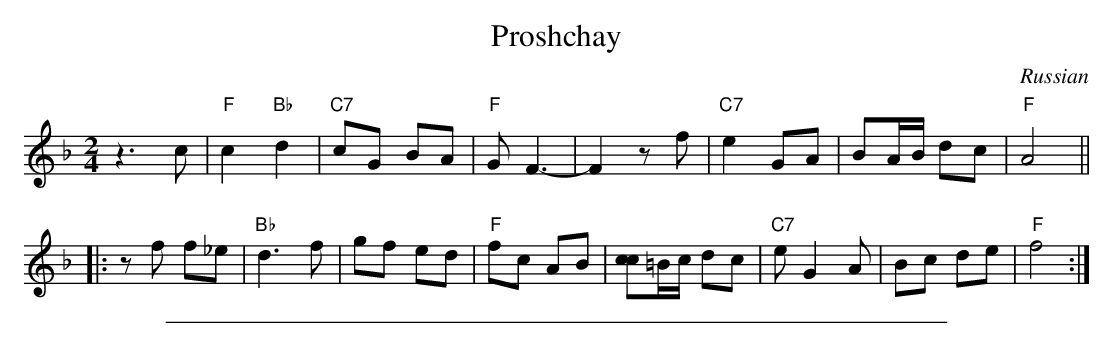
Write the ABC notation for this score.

X:1
T: Proshchay
O: Russian
M: 2/4
L: 1/8
K: F
z3c \
| "F"c2 "Bb"d2 | "C7"cG BA | "F"G F3- | F2 zf \
| "C7"e2 GA | BA/B/ dc | "F"A4 ||
|: zf f_e \
| "Bb"d3 f | gf ed | "F"fc AB | [cc]=B/c/ dc \
| "C7"eG2 A | Bc de | "F"f4 :|
